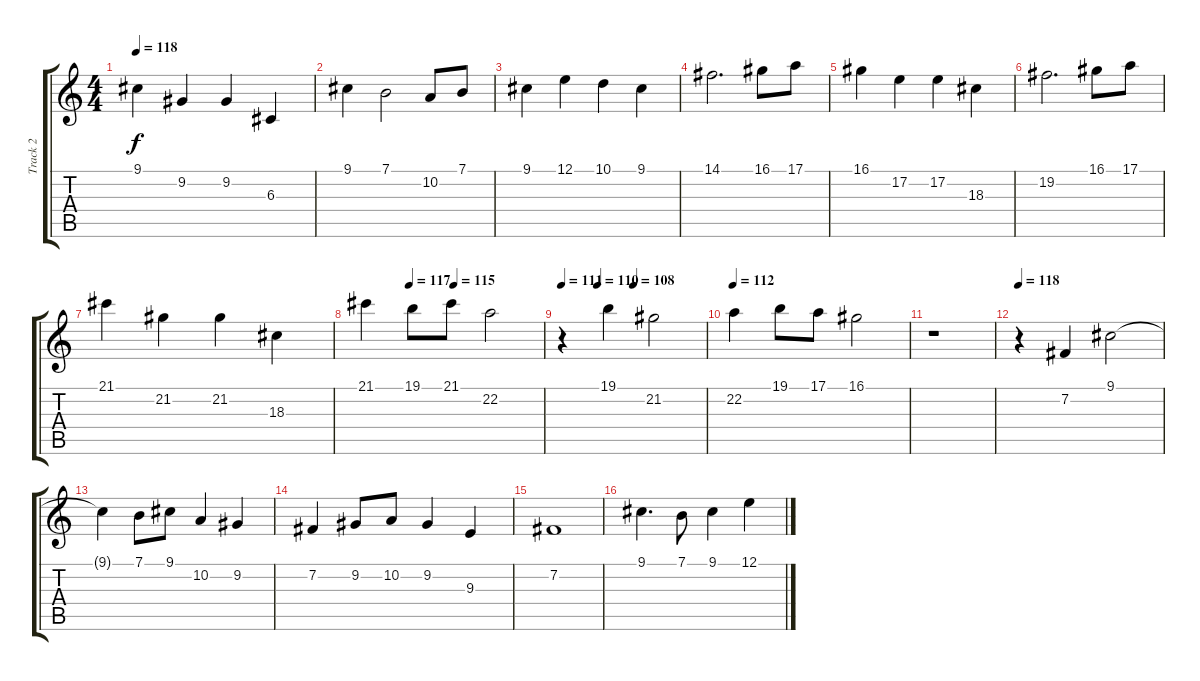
\track ("Track 2" "Track 2") {instrument electricpiano1}
\staff {score tabs}
\tuning (E4 B3 G3 D3 A2 E2) {hide}
\ts (4 4)
\tempo 118
\clef g2
\ks c
9.1.4{dy f} 9.2.4 9.2.4 6.3.4 |
9.1.4 7.1.2 10.2.8 7.1.8 |
9.1.4 12.1.4 10.1.4 9.1.4 |
14.1.2{d} 16.1.8 17.1.8 |
16.1.4 17.2.4 17.2.4 18.3.4 |
19.2.2{d} 16.1.8 17.1.8 |
21.1.4 21.2.4 21.2.4 18.3.4 |
\tempo (117 0.25)
\tempo (115 0.5)
21.1.4 19.1.8 21.1.8 22.2.2 |
\tempo 111
\tempo (110 0.25)
\tempo (108 0.5)
r.4 19.1.4 21.2.2 |
\tempo 112
22.2.4 19.1.8 17.1.8 16.1.2 |
r.1 |
\tempo 118
r.4 7.2.4 9.1.2 |
9.1{t}.4 7.1.8 9.1.8 10.2.4 9.2.4 |
7.2.4 9.2.8 10.2.8 9.2.4 9.3.4 |
7.2.1 |
9.1.4{d} 7.1.8 9.1.4 12.1.4
